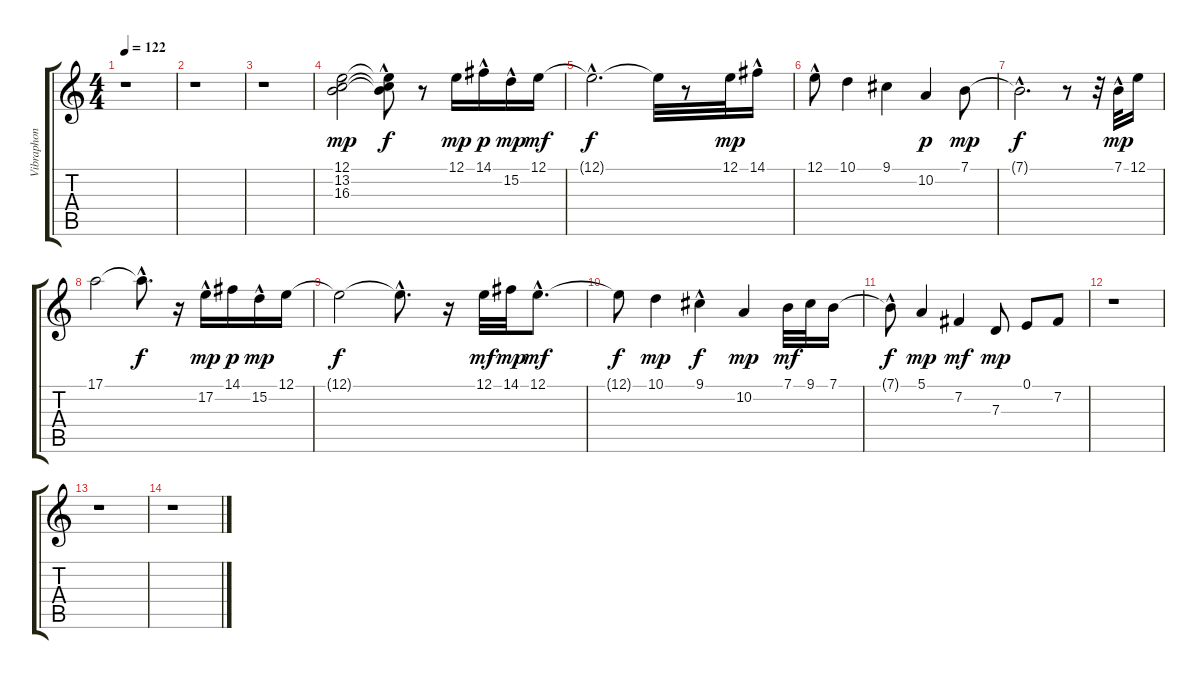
\track (" Vibraphone*merged" " Vibraphon") {instrument vibraphone}
\staff {score tabs}
\tuning (E4 B3 G3 D3 A2 E2) {hide}
\ts (4 4)
\tempo 122
\clef g2
\ks c
r.1{dy mp} |
r.1 |
r.1 |
(12.1 13.2 16.3).2 (12.1{t} 13.2{hac t} 16.3{t}).8{dy f} r.8 12.1.16{dy mp} 14.1{hac}.16{dy p} 15.2{hac}.16{dy mp} 12.1.16{dy mf} |
12.1{hac t}.2{d dy f} 12.1{t}.32 r.8 12.1.32{dy mp} 14.1{hac}.16 |
12.1{hac}.8 10.1.4 9.1.4 10.2.4{dy p} 7.1.8{dy mp} |
7.1{hac t}.2{d dy f} r.8 r.32 7.1{hac}.32{dy mp} 12.1.16 |
17.1.2 17.1{hac t}.8{d dy f} r.16 17.2{hac}.16{dy mp} 14.1.16{dy p} 15.2{hac}.16{dy mp} 12.1.16 |
12.1{t}.2{dy f} 12.1{hac t}.8{d} r.16 12.1.32{dy mf} 14.1.32{dy mp} 12.1{hac}.8{d dy mf} |
12.1{t}.8{dy f} 10.1.4{dy mp} 9.1{hac}.4{dy f} 10.2.4{dy mp} 7.1.32{dy mf} 9.1.32 7.1.16 |
7.1{hac t}.8{dy f} 5.1.4{dy mp} 7.2.4{dy mf} 7.3.8{dy mp} 0.1.8 7.2.8 |
r.1 |
r.1 |
r.1
